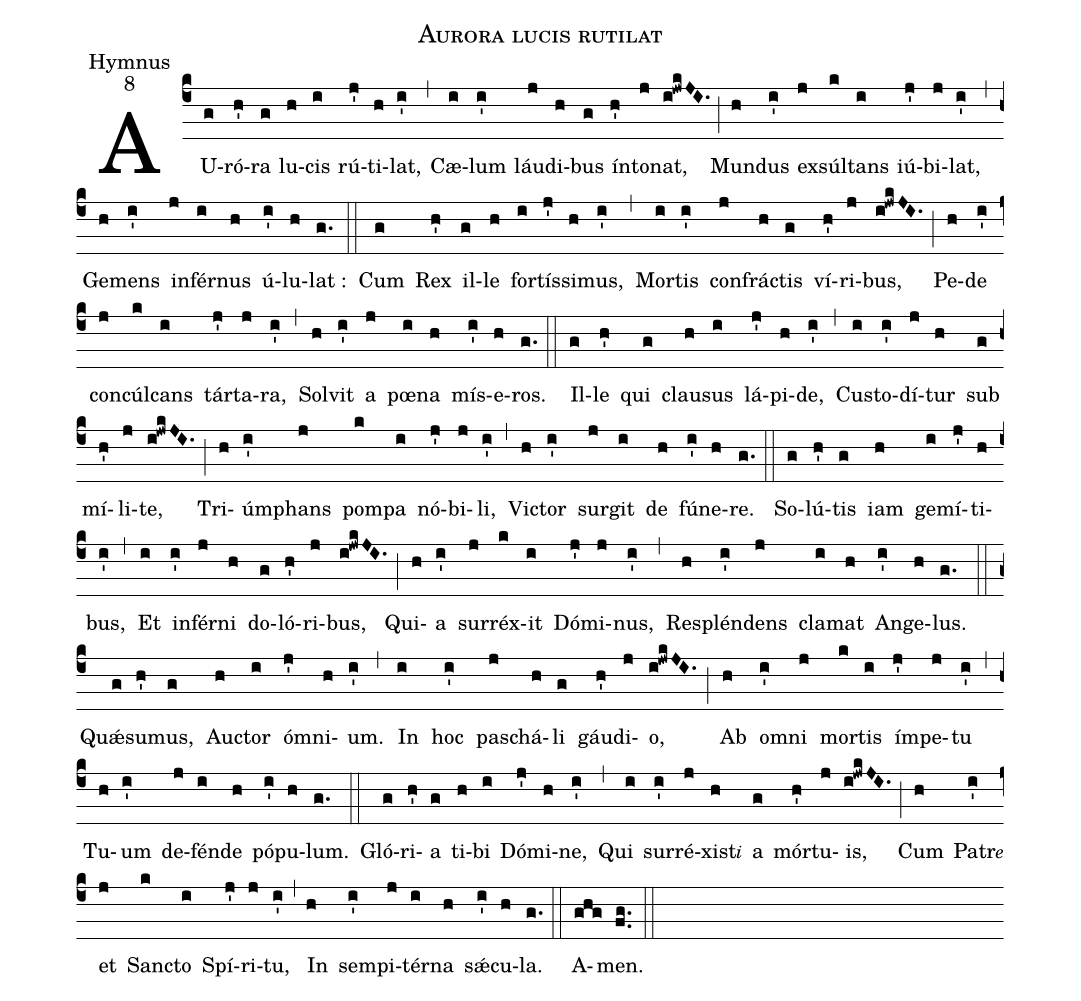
name:Aurora lucis rutilat;
office-part:Hymnus;
mode:8;
%%
(c4)
AU(g)ró(h')ra(g) lu(h)cis(i) rú(j')ti(h)lat,(i') (,)
Cæ(i)lum(i') láu(j)di(h)bus(g) ín(h')to(j)nat,(i!jwk/JI.) (;)
Mun(h)dus(i') ex(j)súl(k)tans(i) iú(j')bi(j)lat,(i') (,)
Ge(h)mens(i') in(j)fér(i)nus(h) ú(i')lu(h)lat :(g.) (::)

Cum(g) Rex(h') il(g)le(h) for(i)tís(j')si(h)mus,(i') (,)
Mor(i)tis(i') con(j)frác(h)tis(g) ví(h')ri(j)bus,(i!jwk/JI.) (;)
Pe(h)de(i') con(j)cúl(k)cans(i) tár(j')ta(j)ra,(i') (,)
Sol(h)vit(i') a(j) pœ(i)na(h) mís(i')e(h)ros.(g.) (::)

Il(g)le(h') qui(g) clau(h)sus(i) lá(j')pi(h)de,(i') (,)
Cus(i)to(i')dí(j)tur(h) sub(g) mí(h')li(j)te,(i!jwk/JI.) (;)
Tri(h)úm(i')phans(j) pom(k)pa(i) nó(j')bi(j)li,(i') (,)
Vic(h)tor(i') sur(j)git(i) de(h) fú(i')ne(h)re.(g.) (::)

So(g)lú(h')tis(g) iam(h) ge(i)mí(j')ti(h)bus,(i') (,)
Et(i) in(i')fér(j)ni(h) do(g)ló(h')ri(j)bus,(i!jwk/JI.) (;)
Qui(h)a(i') sur(j)réx(k)it(i) Dó(j')mi(j)nus,(i') (,)
Res(h)plén(i')dens(j) cla(i)mat(h) An(i')ge(h)lus.(g.) (::)

Quǽ(g)su(h')mus,(g) Auc(h)tor(i) óm(j')ni(h)um.(i') (,)
In(i) hoc(i') pas(j)chá(h)li(g) gáu(h')di(j)o,(i!jwk/JI.) (;)
Ab(h) om(i')ni(j) mor(k)tis(i) ím(j')pe(j)tu(i') (,)
Tu(h)um(i') de(j)fén(i)de(h) pó(i')pu(h)lum.(g.) (::)

Gló(g)ri(h')a(g) ti(h)bi(i) Dó(j')mi(h)ne,(i') (,)
Qui(i) sur(i')ré(j)xist<e>i</e>(h) a(g) mór(h')tu(j)is,(i!jwk/JI.) (;)
Cum(h) Patr<e>e</e>(i') et(j) San(k)cto(i) Spí(j')ri(j)tu,(i') (,)
In(h) sem(i')pi(j)tér(i)na(h) sǽ(i')cu(h)la.(g.) (::)
A(ghg)men.(f.g.) (::)
